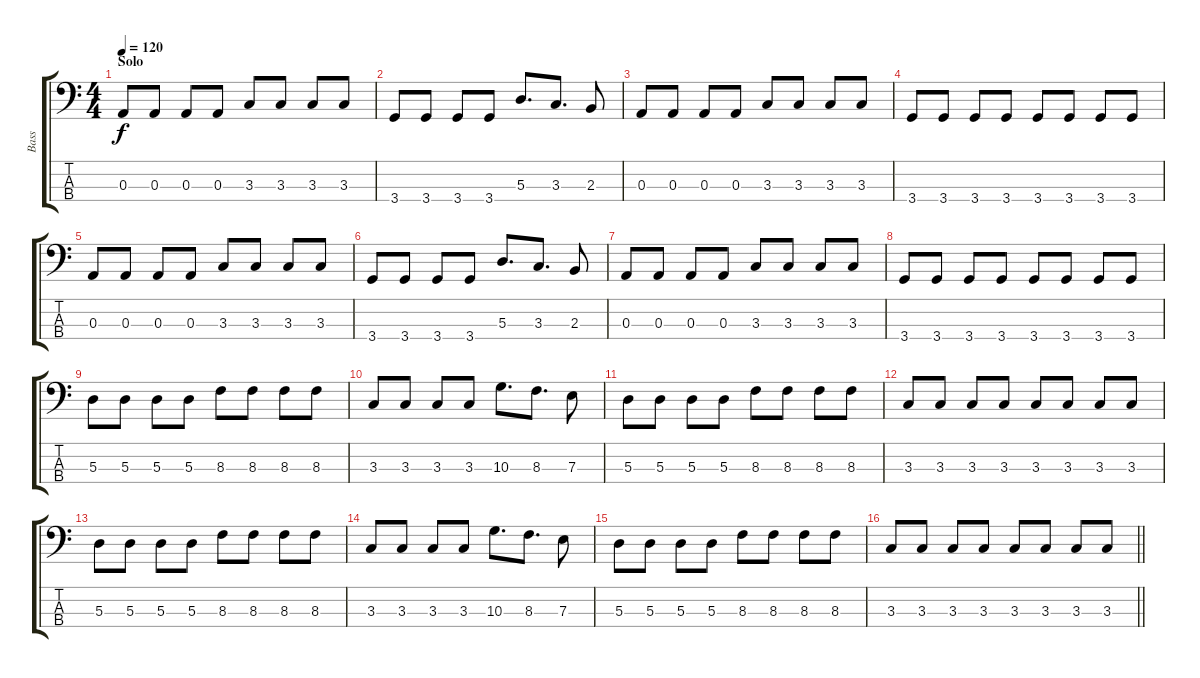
\track ("Bass" "Bass") {instrument electricbassfinger}
\staff {score tabs}
\tuning (G2 D2 A1 E1) {hide}
\ts (4 4)
\section ("" "Solo")
\tempo 120
\clef f4
\ks c
0.3.8{dy f} 0.3.8 0.3.8 0.3.8 3.3.8 3.3.8 3.3.8 3.3.8 |
3.4.8 3.4.8 3.4.8 3.4.8 5.3.8{d} 3.3.8{d} 2.3.8 |
0.3.8 0.3.8 0.3.8 0.3.8 3.3.8 3.3.8 3.3.8 3.3.8 |
3.4.8 3.4.8 3.4.8 3.4.8 3.4.8 3.4.8 3.4.8 3.4.8 |
0.3.8 0.3.8 0.3.8 0.3.8 3.3.8 3.3.8 3.3.8 3.3.8 |
3.4.8 3.4.8 3.4.8 3.4.8 5.3.8{d} 3.3.8{d} 2.3.8 |
0.3.8 0.3.8 0.3.8 0.3.8 3.3.8 3.3.8 3.3.8 3.3.8 |
3.4.8 3.4.8 3.4.8 3.4.8 3.4.8 3.4.8 3.4.8 3.4.8 |
5.3.8 5.3.8 5.3.8 5.3.8 8.3.8 8.3.8 8.3.8 8.3.8 |
3.3.8 3.3.8 3.3.8 3.3.8 10.3.8{d} 8.3.8{d} 7.3.8 |
5.3.8 5.3.8 5.3.8 5.3.8 8.3.8 8.3.8 8.3.8 8.3.8 |
3.3.8 3.3.8 3.3.8 3.3.8 3.3.8 3.3.8 3.3.8 3.3.8 |
5.3.8 5.3.8 5.3.8 5.3.8 8.3.8 8.3.8 8.3.8 8.3.8 |
3.3.8 3.3.8 3.3.8 3.3.8 10.3.8{d} 8.3.8{d} 7.3.8 |
5.3.8 5.3.8 5.3.8 5.3.8 8.3.8 8.3.8 8.3.8 8.3.8 |
\barLineRight lightlight
3.3.8 3.3.8 3.3.8 3.3.8 3.3.8 3.3.8 3.3.8 3.3.8
